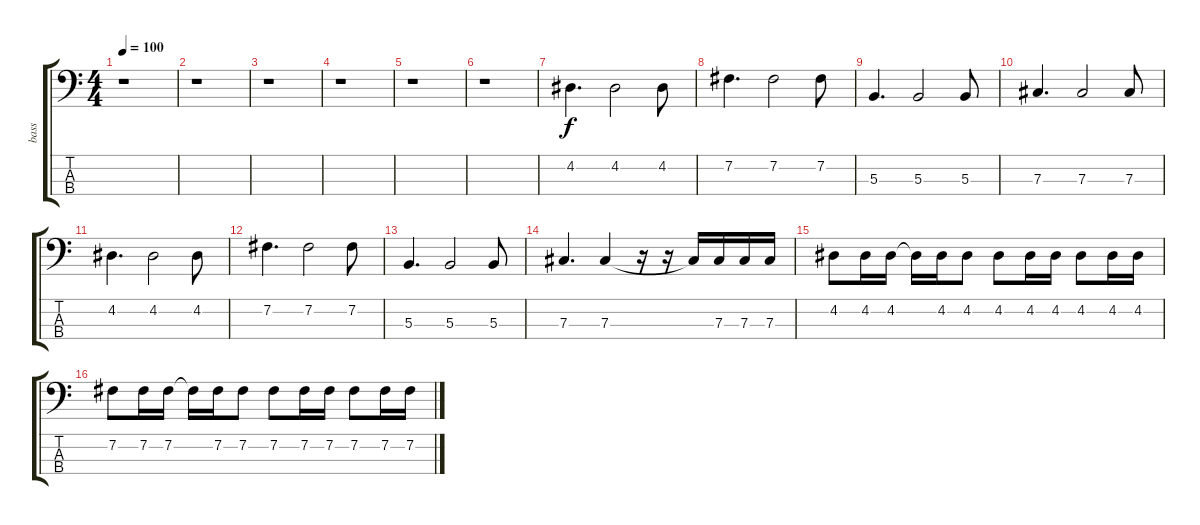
\track ("bass" "bass") {instrument electricbassfinger}
\staff {score tabs}
\tuning (E2 B1 Gb1 Db1) {hide}
\ts (4 4)
\tempo 100
\clef f4
\ks c
r.1{dy f instrument electricbassfinger} |
r.1 |
r.1 |
r.1 |
r.1 |
r.1 |
4.2.4{d} 4.2.2 4.2.8 |
7.2.4{d} 7.2.2 7.2.8 |
5.3.4{d} 5.3.2 5.3.8 |
7.3.4{d} 7.3.2 7.3.8 |
4.2.4{d} 4.2.2 4.2.8 |
7.2.4{d} 7.2.2 7.2.8 |
5.3.4{d} 5.3.2 5.3.8 |
7.3.4{d} 7.3.4 r.16 r.16 7.3{t}.16 7.3.16 7.3.16 7.3.16 |
4.2.8 4.2.16 4.2.16 4.2{t}.16 4.2.16 4.2.8 4.2.8 4.2.16 4.2.16 4.2.8 4.2.16 4.2.16 |
7.2.8 7.2.16 7.2.16 7.2{t}.16 7.2.16 7.2.8 7.2.8 7.2.16 7.2.16 7.2.8 7.2.16 7.2.16
